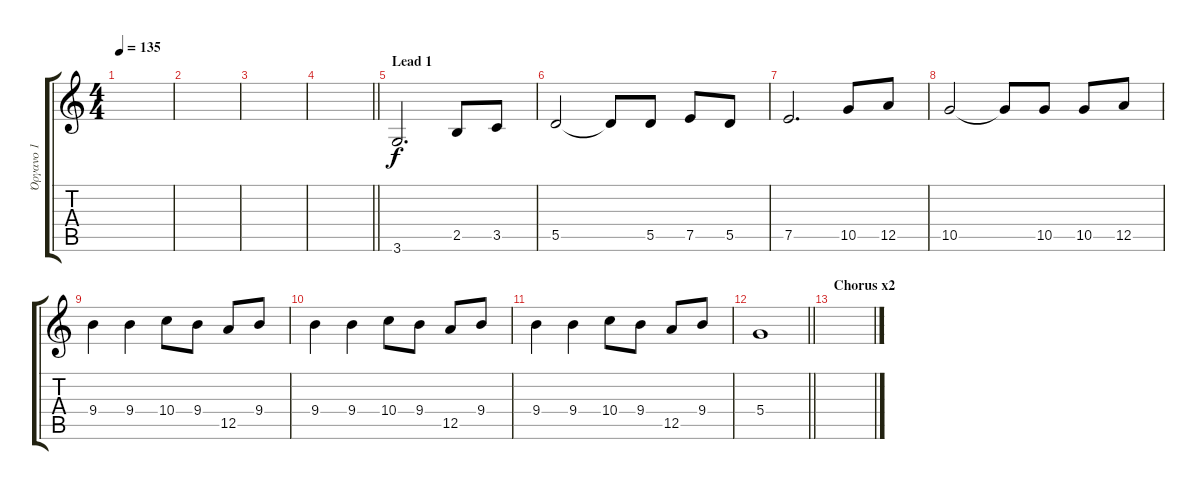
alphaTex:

\track ("Όργανο 1" "Όργανο 1") {instrument acousticguitarsteel}
\staff {score tabs}
\tuning (E4 B3 G3 D3 A2 E2) {hide}
\ts (4 4)
\tempo 135
\clef g2
\ks c
|
|
|
\barLineRight lightlight
|
\section ("" "Lead 1")
3.6.2{d} 2.5.8 3.5.8 |
5.5.2 5.5{t}.8 5.5.8 7.5.8 5.5.8 |
7.5.2{d} 10.5.8 12.5.8 |
10.5.2 10.5{t}.8 10.5.8 10.5.8 12.5.8 |
9.4.4 9.4.4 10.4.8 9.4.8 12.5.8 9.4.8 |
9.4.4 9.4.4 10.4.8 9.4.8 12.5.8 9.4.8 |
9.4.4 9.4.4 10.4.8 9.4.8 12.5.8 9.4.8 |
\barLineRight lightlight
5.4.1 |
\section ("" "Chorus x2")
